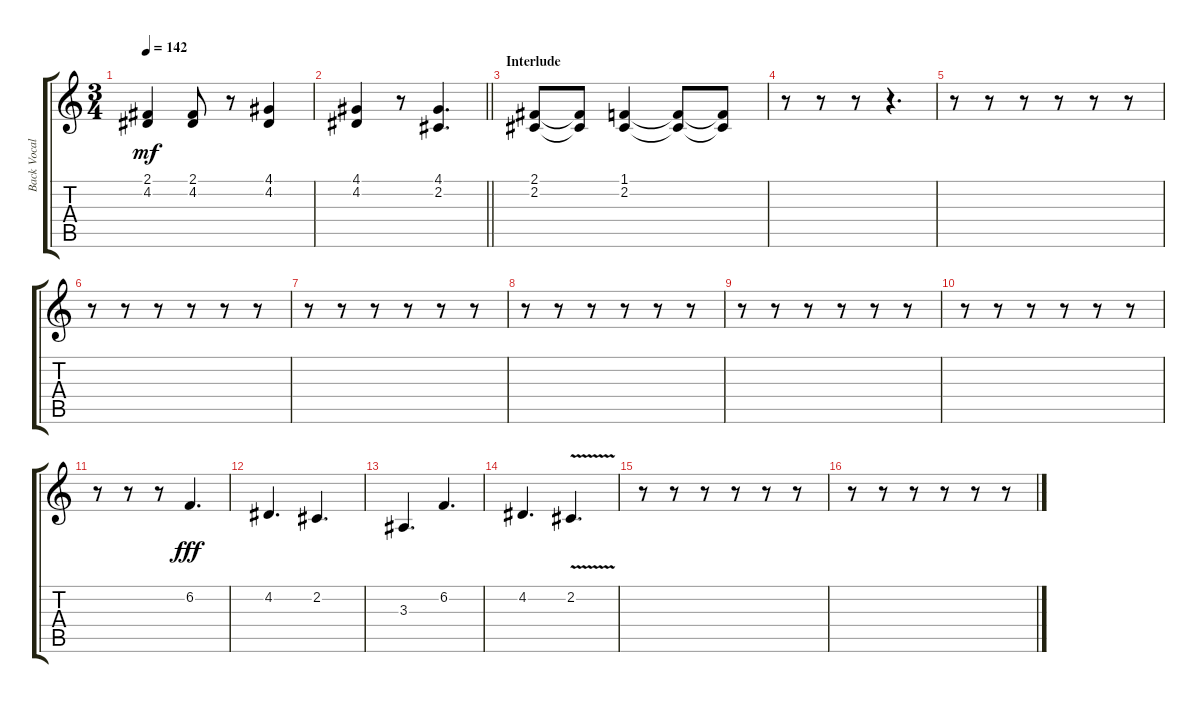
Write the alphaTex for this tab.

\track ("Back Vocal" "Back Vocal") {instrument altosax}
\staff {score tabs}
\tuning (E4 B3 G3 D3 A2 E2) {hide}
\ts (3 4)
\tempo 142
\clef g2
\ks c
(2.1 4.2).4{dy mf} (2.1 4.2).8 r.8 (4.1 4.2).4 |
\barLineRight lightlight
(4.1 4.2).4 r.8 (4.1 2.2).4{d} |
\section ("" "Interlude")
(2.1 2.2).8 (2.1{t} 2.2{t}).8 (1.1 2.2).4 (1.1{t} 2.2{t}).8 (1.1{t} 2.2{t}).8 |
r.8 r.8 r.8 r.4{d} |
r.8 r.8 r.8 r.8 r.8 r.8 |
r.8 r.8 r.8 r.8 r.8 r.8 |
r.8 r.8 r.8 r.8 r.8 r.8 |
r.8 r.8 r.8 r.8 r.8 r.8 |
r.8 r.8 r.8 r.8 r.8 r.8 |
r.8 r.8 r.8 r.8 r.8 r.8 |
r.8 r.8 r.8 6.2.4{d dy fff} |
4.2.4{d} 2.2.4{d} |
3.3.4{d} 6.2.4{d} |
4.2.4{d} 2.2{v}.4{d} |
r.8 r.8 r.8 r.8 r.8 r.8 |
r.8 r.8 r.8 r.8 r.8 r.8
